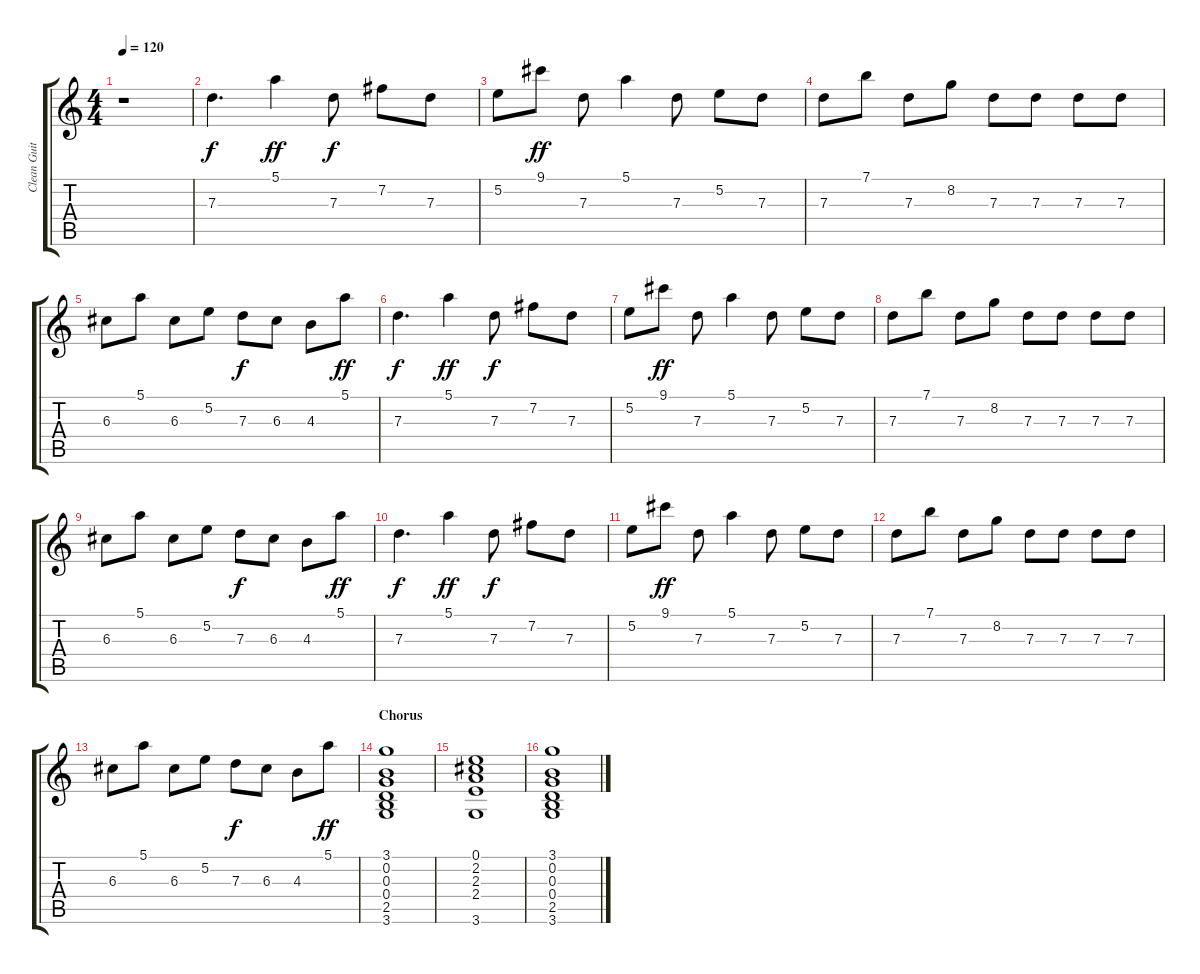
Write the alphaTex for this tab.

\track ("Clean Guitar 1" "Clean Guit") {instrument electricguitarclean}
\staff {score tabs}
\tuning (E4 B3 G3 D3 A2 E2) {hide}
\ts (4 4)
\tempo 120
\clef g2
\ks c
r.1{dy f} |
7.3.4{d} 5.1.4{dy ff} 7.3.8{dy f} 7.2.8 7.3.8 |
5.2.8 9.1.8{dy ff} 7.3.8 5.1.4 7.3.8 5.2.8 7.3.8 |
7.3.8 7.1.8 7.3.8 8.2.8 7.3.8 7.3.8 7.3.8 7.3.8 |
6.3.8 5.1.8 6.3.8 5.2.8 7.3.8{dy f} 6.3.8 4.3.8 5.1.8{dy ff} |
7.3.4{d dy f} 5.1.4{dy ff} 7.3.8{dy f} 7.2.8 7.3.8 |
5.2.8 9.1.8{dy ff} 7.3.8 5.1.4 7.3.8 5.2.8 7.3.8 |
7.3.8 7.1.8 7.3.8 8.2.8 7.3.8 7.3.8 7.3.8 7.3.8 |
6.3.8 5.1.8 6.3.8 5.2.8 7.3.8{dy f} 6.3.8 4.3.8 5.1.8{dy ff} |
7.3.4{d dy f} 5.1.4{dy ff} 7.3.8{dy f} 7.2.8 7.3.8 |
5.2.8 9.1.8{dy ff} 7.3.8 5.1.4 7.3.8 5.2.8 7.3.8 |
7.3.8 7.1.8 7.3.8 8.2.8 7.3.8 7.3.8 7.3.8 7.3.8 |
6.3.8 5.1.8 6.3.8 5.2.8 7.3.8{dy f} 6.3.8 4.3.8 5.1.8{dy ff} |
\section ("" "Chorus")
(3.1 0.2 0.3 0.4 2.5 3.6).1 |
(0.1 2.2 2.3 2.4 3.6).1 |
(3.1 0.2 0.3 0.4 2.5 3.6).1
